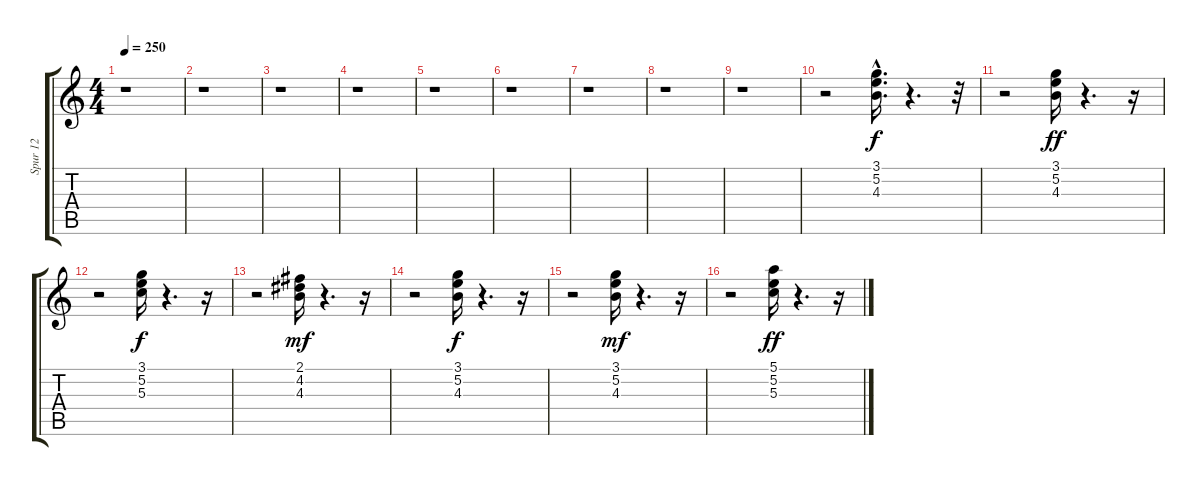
\track ("Spur 12" "Spur 12") {instrument electricguitarclean}
\staff {score tabs}
\tuning (E4 B3 G3 D3 A2 E2) {hide}
\ts (4 4)
\tempo 250
\clef g2
\ks c
r.1{dy f instrument electricguitarclean} |
r.1 |
r.1 |
r.1 |
r.1 |
r.1 |
r.1 |
r.1 |
r.1 |
r.2 (3.1{hac} 5.2 4.3).16{d} r.4{d} r.32 |
r.2 (3.1 5.2 4.3).16{dy ff} r.4{d} r.16 |
r.2 (3.1 5.2 5.3).16{dy f} r.4{d} r.16 |
r.2 (2.1 4.2 4.3).16{dy mf} r.4{d} r.16 |
r.2 (3.1 5.2 4.3).16{dy f} r.4{d} r.16 |
r.2 (3.1 5.2 4.3).16{dy mf} r.4{d} r.16 |
r.2 (5.1 5.2 5.3).16{dy ff} r.4{d} r.16
